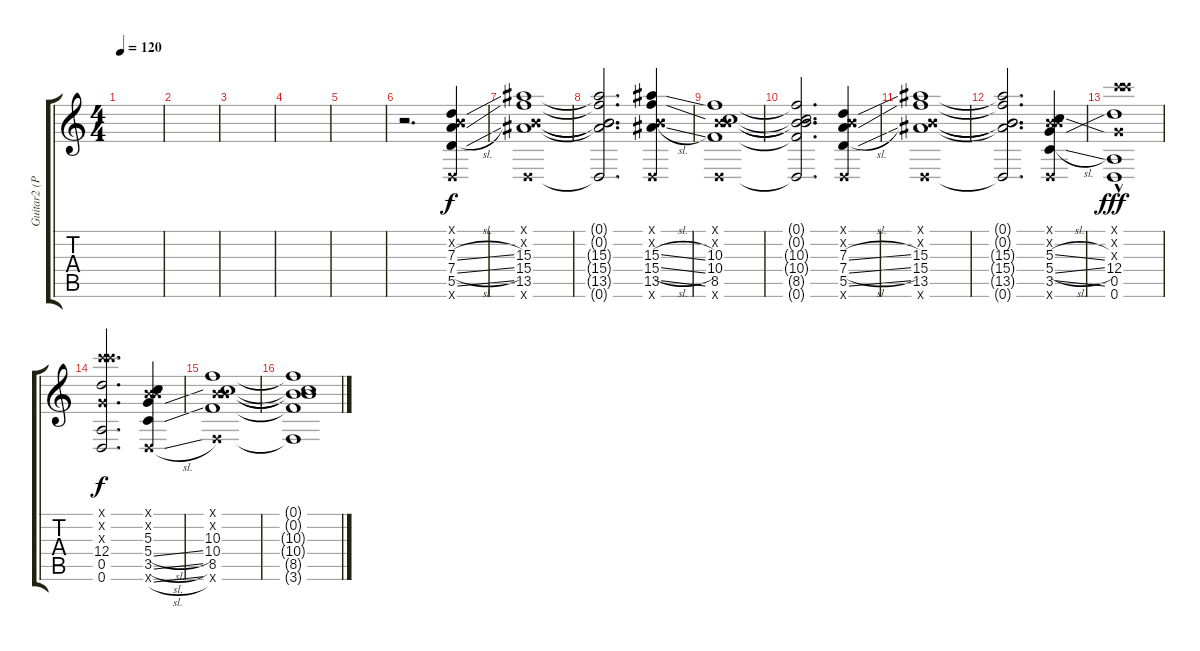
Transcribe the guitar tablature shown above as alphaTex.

\track ("Guitar2 (Parry)" "Guitar2 (P") {instrument overdrivenguitar}
\staff {score tabs}
\tuning (B3 B3 G3 D3 A2 D2) {hide}
\ts (4 4)
\tempo 120
\clef g2
\ks c
|
|
|
|
|
r.2{d} (0.1{x} 0.2{x} 7.3{sl} 7.4{sl} 5.5{sl} 0.6{x}).4 |
(0.1{x} 0.2{x} 15.3 15.4 13.5 0.6{x}).1 |
(0.1{t} 0.2{t} 15.3{t} 15.4{t} 13.5{t} 0.6{t}).2{d} (0.1{x} 0.2{x} 15.3{sl} 15.4{sl} 13.5{sl} 0.6{x}).4 |
(0.1{x} 0.2{x} 10.3 10.4 8.5 0.6{x}).1 |
(0.1{t} 0.2{t} 10.3{t} 10.4{t} 8.5{t} 0.6{t}).2{d} (0.1{x} 0.2{x} 7.3{sl} 7.4{sl} 5.5{sl} 0.6{x}).4 |
(0.1{x} 0.2{x} 15.3 15.4 13.5 0.6{x}).1 |
(0.1{t} 0.2{t} 15.3{t} 15.4{t} 13.5{t} 0.6{t}).2{d} (0.1{x} 0.2{x} 5.3{sl} 5.4{sl} 3.5{sl} 0.6{x}).4 |
(13.1{hac x} 13.2{hac x} 0.3{hac x} 12.4{hac} 0.5{hac} 0.6{hac}).1{dy fff} |
(13.1{x} 13.2{x} 0.3{x} 12.4 0.5 0.6).2{d dy f} (0.1{x} 0.2{x} 5.3 5.4{sl} 3.5{sl} 0.6{sl x}).4 |
(0.1{x} 0.2{x} 10.3 10.4 8.5 3.6{x}).1 |
(0.1{t} 0.2{t} 10.3{t} 10.4{t} 8.5{t} 3.6{t}).1
